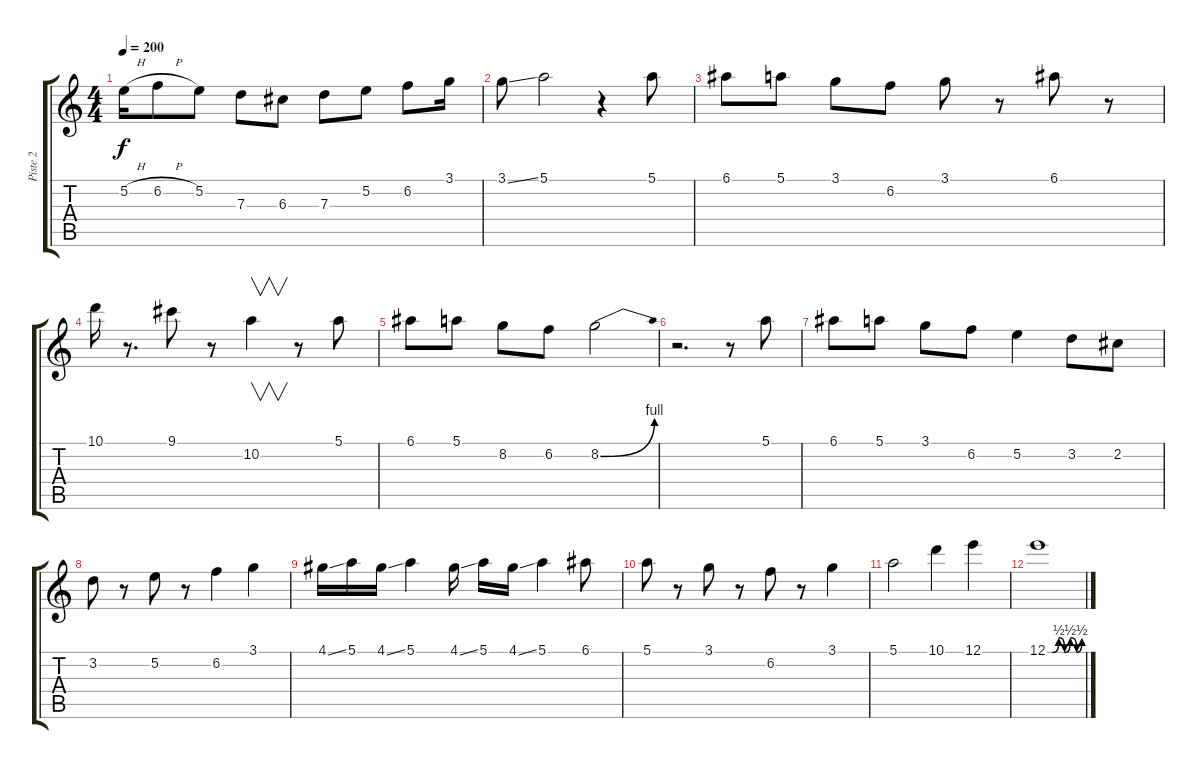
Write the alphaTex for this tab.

\track ("Piste 2" "Piste 2") {instrument electricguitarjazz}
\staff {score tabs}
\tuning (E4 B3 G3 D3 A2 E2) {hide}
\ts (4 4)
\tempo 200
\clef g2
\ks c
5.2{h}.16{dy f instrument electricguitarjazz} 6.2{h}.8 5.2.8 7.3.8 6.3.8 7.3.8 5.2.8 6.2.8 3.1.16 |
3.1{ss}.8 5.1.2 r.4 5.1.8 |
6.1.8 5.1.8 3.1.8 6.2.8 3.1.8 r.8 6.1.8 r.8 |
10.1.16 r.8{d} 9.1.8 r.8 10.2.4{v} r.8 5.1.8 |
6.1.8 5.1.8 8.2.8 6.2.8 8.2{be (bend 0 0 60 4)}.2 |
r.2{d} r.8 5.1.8 |
6.1.8 5.1.8 3.1.8 6.2.8 5.2.4 3.2.8 2.2.8 |
3.2.8 r.8 5.2.8 r.8 6.2.4 3.1.4 |
4.1{ss}.16 5.1.16 4.1{ss}.16 5.1.4 4.1{ss}.16 5.1.16 4.1{ss}.16 5.1.4 6.1.8 |
5.1.8 r.8 3.1.8 r.8 6.2.8 r.8 3.1.4 |
5.1.2 10.1.4 12.1.4 |
12.1{be (custom 0 0 9 0 20 2 30 0 40 2 51 0 60 2)}.1
